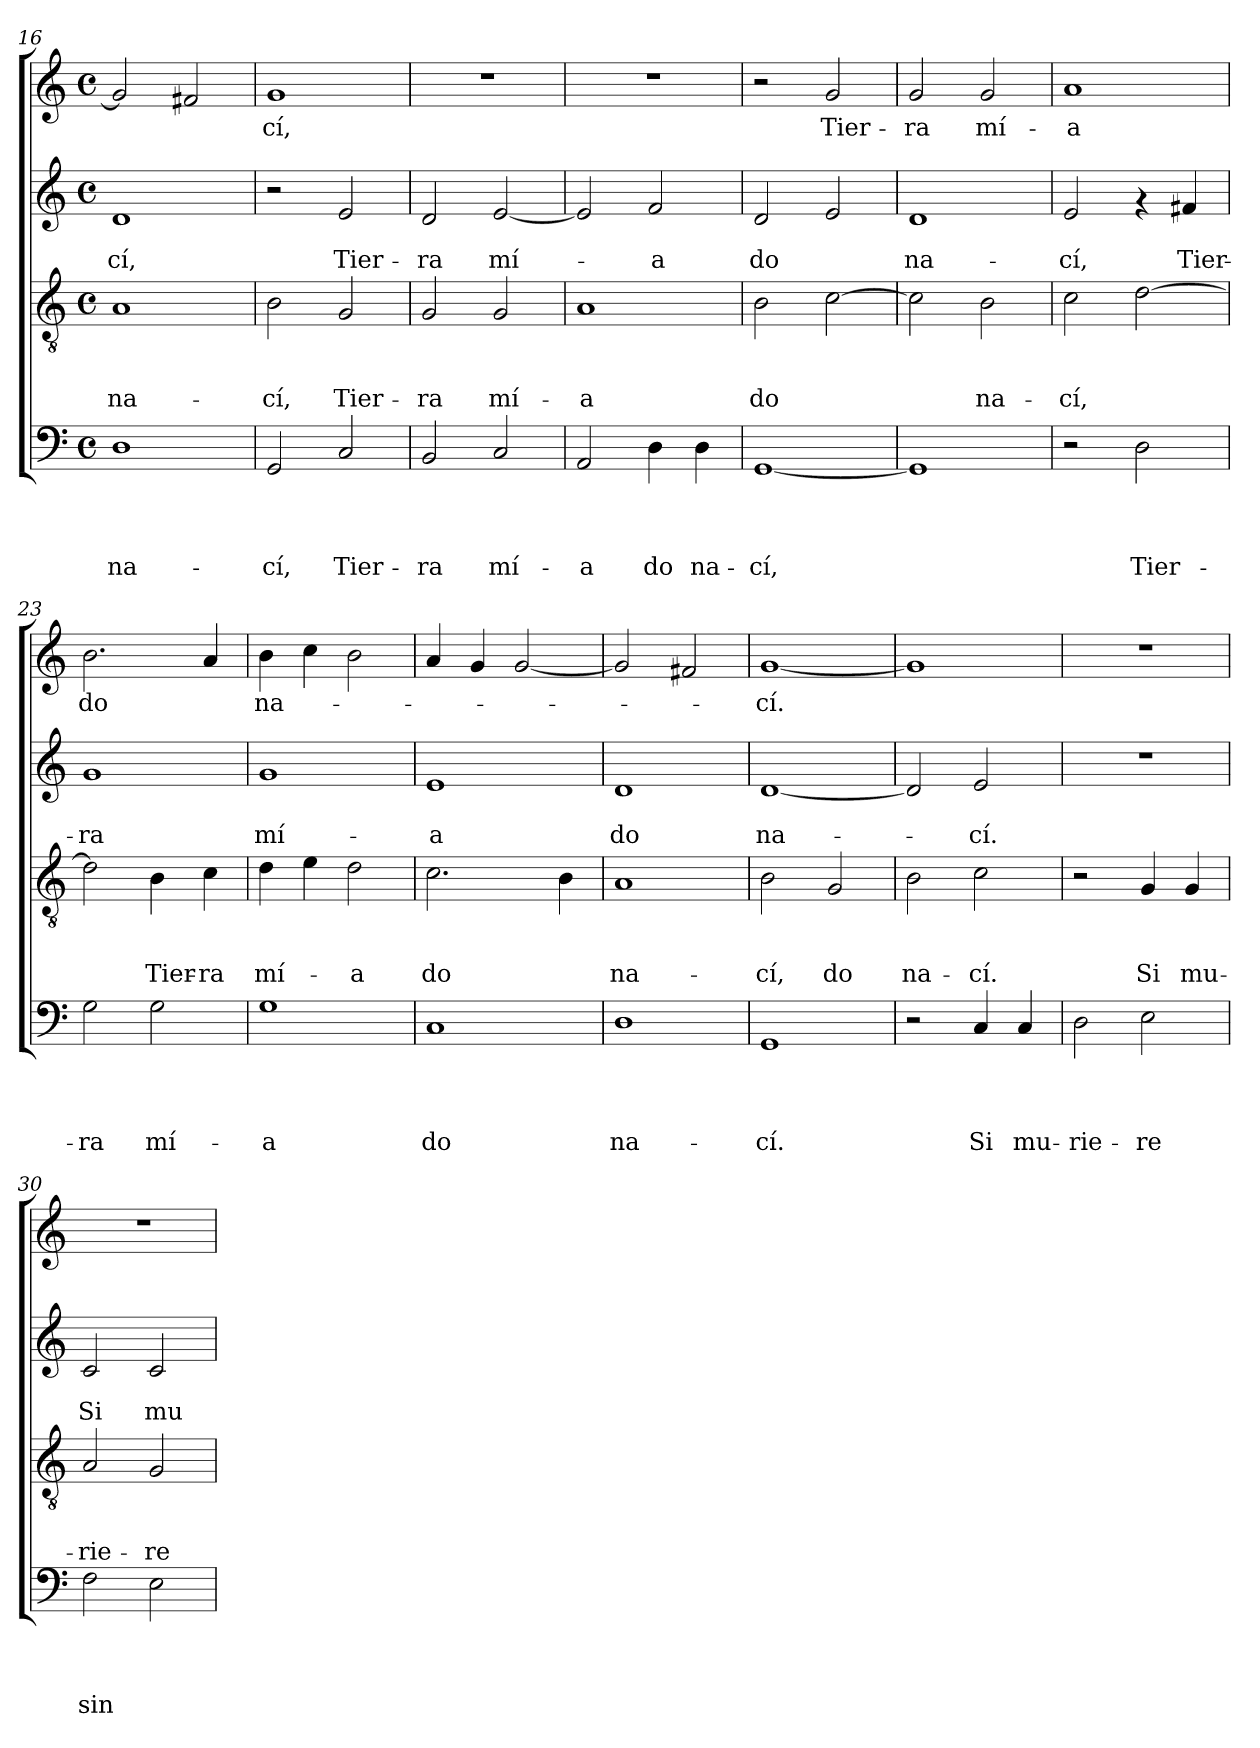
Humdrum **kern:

**kern	**text	**text	**text	**text	**kern	**text	**text	**text	**kern	**text	**text	**kern	**text
*part4	*part4	*part4	*part4	*part4	*part3	*part3	*part3	*part3	*part2	*part2	*part2	*part1	*part1
*staff4	*staff4	*staff4	*staff4	*staff4	*staff3	*staff3	*staff3	*staff3	*staff2	*staff2	*staff2	*staff1	*staff1
!!LO:PB:g=z
*clefF4	*	*	*	*	*clefGv2	*	*	*	*clefG2	*	*	*clefG2	*
*k[]	*	*	*	*	*k[]	*	*	*	*k[]	*	*	*k[]	*
*C:	*	*	*	*	*C:	*	*	*	*C:	*	*	*C:	*
*M4/4	*	*	*	*	*M4/4	*	*	*	*M4/4	*	*	*M4/4	*
*met(c)	*	*	*	*	*met(c)	*	*	*	*met(c)	*	*	*met(c)	*
=16	=16	=16	=16	=16	=16	=16	=16	=16	=16	=16	=16	=16	=16
!	!	!	!	!LO:LY:b	!	!	!	!LO:LY:b	!	!	!LO:LY:b	!	!
1D	.	.	.	na-	1A	.	.	na-	1d	.	-cí,	2g/]	.
.	.	.	.	.	.	.	.	.	.	.	.	2f#X/	.
=17	=17	=17	=17	=17	=17	=17	=17	=17	=17	=17	=17	=17	=17
!	!	!	!	!LO:LY:b	!	!	!	!LO:LY:b	!	!	!	!	!LO:LY:b
2GG/	.	.	.	-cí,	2B\	.	.	-cí,	2r	.	.	1g	-cí,
!	!	!	!	!LO:LY:b	!	!	!	!LO:LY:b	!	!	!LO:LY:b	!	!
2C/	.	.	.	Tier-	2G/	.	.	Tier-	2e/	.	Tier-	.	.
=18	=18	=18	=18	=18	=18	=18	=18	=18	=18	=18	=18	=18	=18
!	!	!	!	!LO:LY:b	!	!	!	!LO:LY:b	!	!	!LO:LY:b	!	!
2BB/	.	.	.	-ra	2G/	.	.	-ra	2d/	.	-ra	1r	.
!	!	!	!	!LO:LY:b	!	!	!	!LO:LY:b	!	!	!LO:LY:b	!	!
2C/	.	.	.	mí-	2G/	.	.	mí-	[<2e/	.	mí-	.	.
=19	=19	=19	=19	=19	=19	=19	=19	=19	=19	=19	=19	=19	=19
!	!	!	!	!LO:LY:b	!	!	!	!LO:LY:b	!	!	!	!	!
2AA/	.	.	.	-a	1A	.	.	-a	2e/]	.	.	1r	.
!	!	!	!	!LO:LY:b	!	!	!	!	!	!	!LO:LY:b	!	!
4D\	.	.	.	do	.	.	.	.	2f/	.	-a	.	.
!	!	!	!	!LO:LY:b	!	!	!	!	!	!	!	!	!
4D\	.	.	.	na-	.	.	.	.	.	.	.	.	.
=20	=20	=20	=20	=20	=20	=20	=20	=20	=20	=20	=20	=20	=20
!	!	!	!	!LO:LY:b	!	!	!	!LO:LY:b	!	!	!LO:LY:b	!	!
[<1GG	.	.	.	-cí,	2B\	.	.	do	2d/	.	do	2r	.
!	!	!	!	!	!	!	!	!	!	!	!	!	!LO:LY:b
.	.	.	.	.	[>2c\	.	.	.	2e/	.	.	2g/	Tier-
=21	=21	=21	=21	=21	=21	=21	=21	=21	=21	=21	=21	=21	=21
!	!	!	!	!	!	!	!	!	!	!	!LO:LY:b	!	!LO:LY:b
1GG]	.	.	.	.	2c\]	.	.	.	1d	.	na-	2g/	-ra
!	!	!	!	!	!	!	!	!LO:LY:b	!	!	!	!	!LO:LY:b
.	.	.	.	.	2B\	.	.	na-	.	.	.	2g/	mí-
=22	=22	=22	=22	=22	=22	=22	=22	=22	=22	=22	=22	=22	=22
!	!	!	!	!	!	!	!	!LO:LY:b	!	!	!LO:LY:b	!	!LO:LY:b
2r	.	.	.	.	2c\	.	.	-cí,	2e/	.	-cí,	1a	-a
!	!	!	!	!LO:LY:b	!	!	!	!	!	!	!	!	!
2D\	.	.	.	Tier-	[>2d\	.	.	.	4rf	.	.	.	.
!	!	!	!	!	!	!	!	!	!	!	!LO:LY:b	!	!
.	.	.	.	.	.	.	.	.	4f#X/	.	Tier-	.	.
=23	=23	=23	=23	=23	=23	=23	=23	=23	=23	=23	=23	=23	=23
!	!	!	!	!LO:LY:b	!	!	!	!	!	!	!LO:LY:b	!	!LO:LY:b
2G\	.	.	.	-ra	2d\]	.	.	.	1g	.	-ra	2.b\	do
!	!	!	!	!LO:LY:b	!	!	!	!LO:LY:b	!	!	!	!	!
2G\	.	.	.	mí-	4B\	.	.	Tier-	.	.	.	.	.
!	!	!	!	!	!	!	!	!LO:LY:b	!	!	!	!	!
.	.	.	.	.	4c\	.	.	-ra	.	.	.	4a/	.
!!LO:PB:g=z
=24	=24	=24	=24	=24	=24	=24	=24	=24	=24	=24	=24	=24	=24
!	!	!	!	!LO:LY:b	!	!	!	!LO:LY:b	!	!	!LO:LY:b	!	!LO:LY:b
1G	.	.	.	-a	4d\	.	.	mí-	1g	.	mí-	4b\	na-
.	.	.	.	.	4e\	.	.	.	.	.	.	4cc\	.
!	!	!	!	!	!	!	!	!LO:LY:b	!	!	!	!	!
.	.	.	.	.	2d\	.	.	-a	.	.	.	2b\	.
=25	=25	=25	=25	=25	=25	=25	=25	=25	=25	=25	=25	=25	=25
!	!	!	!	!LO:LY:b	!	!	!	!LO:LY:b	!	!	!LO:LY:b	!	!
1C	.	.	.	do	2.c\	.	.	do	1e	.	-a	4a/	.
.	.	.	.	.	.	.	.	.	.	.	.	4g/	.
.	.	.	.	.	.	.	.	.	.	.	.	[<2g/	.
.	.	.	.	.	4B\	.	.	.	.	.	.	.	.
=26	=26	=26	=26	=26	=26	=26	=26	=26	=26	=26	=26	=26	=26
!	!	!	!	!LO:LY:b	!	!	!	!LO:LY:b	!	!	!LO:LY:b	!	!
1D	.	.	.	na-	1A	.	.	na-	1d	.	do	2g/]	.
.	.	.	.	.	.	.	.	.	.	.	.	2f#X/	.
=27	=27	=27	=27	=27	=27	=27	=27	=27	=27	=27	=27	=27	=27
!	!	!	!	!LO:LY:b	!	!	!	!LO:LY:b	!	!	!LO:LY:b	!	!LO:LY:b
1GG	.	.	.	-cí.	2B\	.	.	-cí,	[<1d	.	na-	[<1g	-cí.
!	!	!	!	!	!	!	!	!LO:LY:b	!	!	!	!	!
.	.	.	.	.	2G/	.	.	do	.	.	.	.	.
=28	=28	=28	=28	=28	=28	=28	=28	=28	=28	=28	=28	=28	=28
!	!	!	!	!	!	!	!	!LO:LY:b	!	!	!	!	!
2r	.	.	.	.	2B\	.	.	na-	2d/]	.	.	1g]	.
!	!	!	!	!LO:LY:b	!	!	!	!LO:LY:b	!	!	!LO:LY:b	!	!
4C/	.	.	.	Si	2c\	.	.	-cí.	2e/	.	-cí.	.	.
!	!	!	!	!LO:LY:b	!	!	!	!	!	!	!	!	!
4C/	.	.	.	mu-	.	.	.	.	.	.	.	.	.
=29	=29	=29	=29	=29	=29	=29	=29	=29	=29	=29	=29	=29	=29
!	!	!	!	!LO:LY:b	!	!	!	!	!	!	!	!	!
2D\	.	.	.	-rie-	2r	.	.	.	1r	.	.	1r	.
!	!	!	!	!LO:LY:b	!	!	!	!LO:LY:b	!	!	!	!	!
2E\	.	.	.	-re	4G/	.	.	Si	.	.	.	.	.
!	!	!	!	!	!	!	!	!LO:LY:b	!	!	!	!	!
.	.	.	.	.	4G/	.	.	mu-	.	.	.	.	.
=30	=30	=30	=30	=30	=30	=30	=30	=30	=30	=30	=30	=30	=30
!	!	!	!	!LO:LY:b	!	!	!	!LO:LY:b	!	!	!LO:LY:b	!	!
2F\	.	.	.	sin	2A/	.	.	-rie-	2c/	.	Si	1r	.
!	!	!	!	!	!	!	!	!LO:LY:b	!	!	!LO:LY:b	!	!
2E\	.	.	.	.	2G/	.	.	-re	2c/	.	mu-	.	.
=	=	=	=	=	=	=	=	=	=	=	=	=	=
*-	*-	*-	*-	*-	*-	*-	*-	*-	*-	*-	*-	*-	*-
